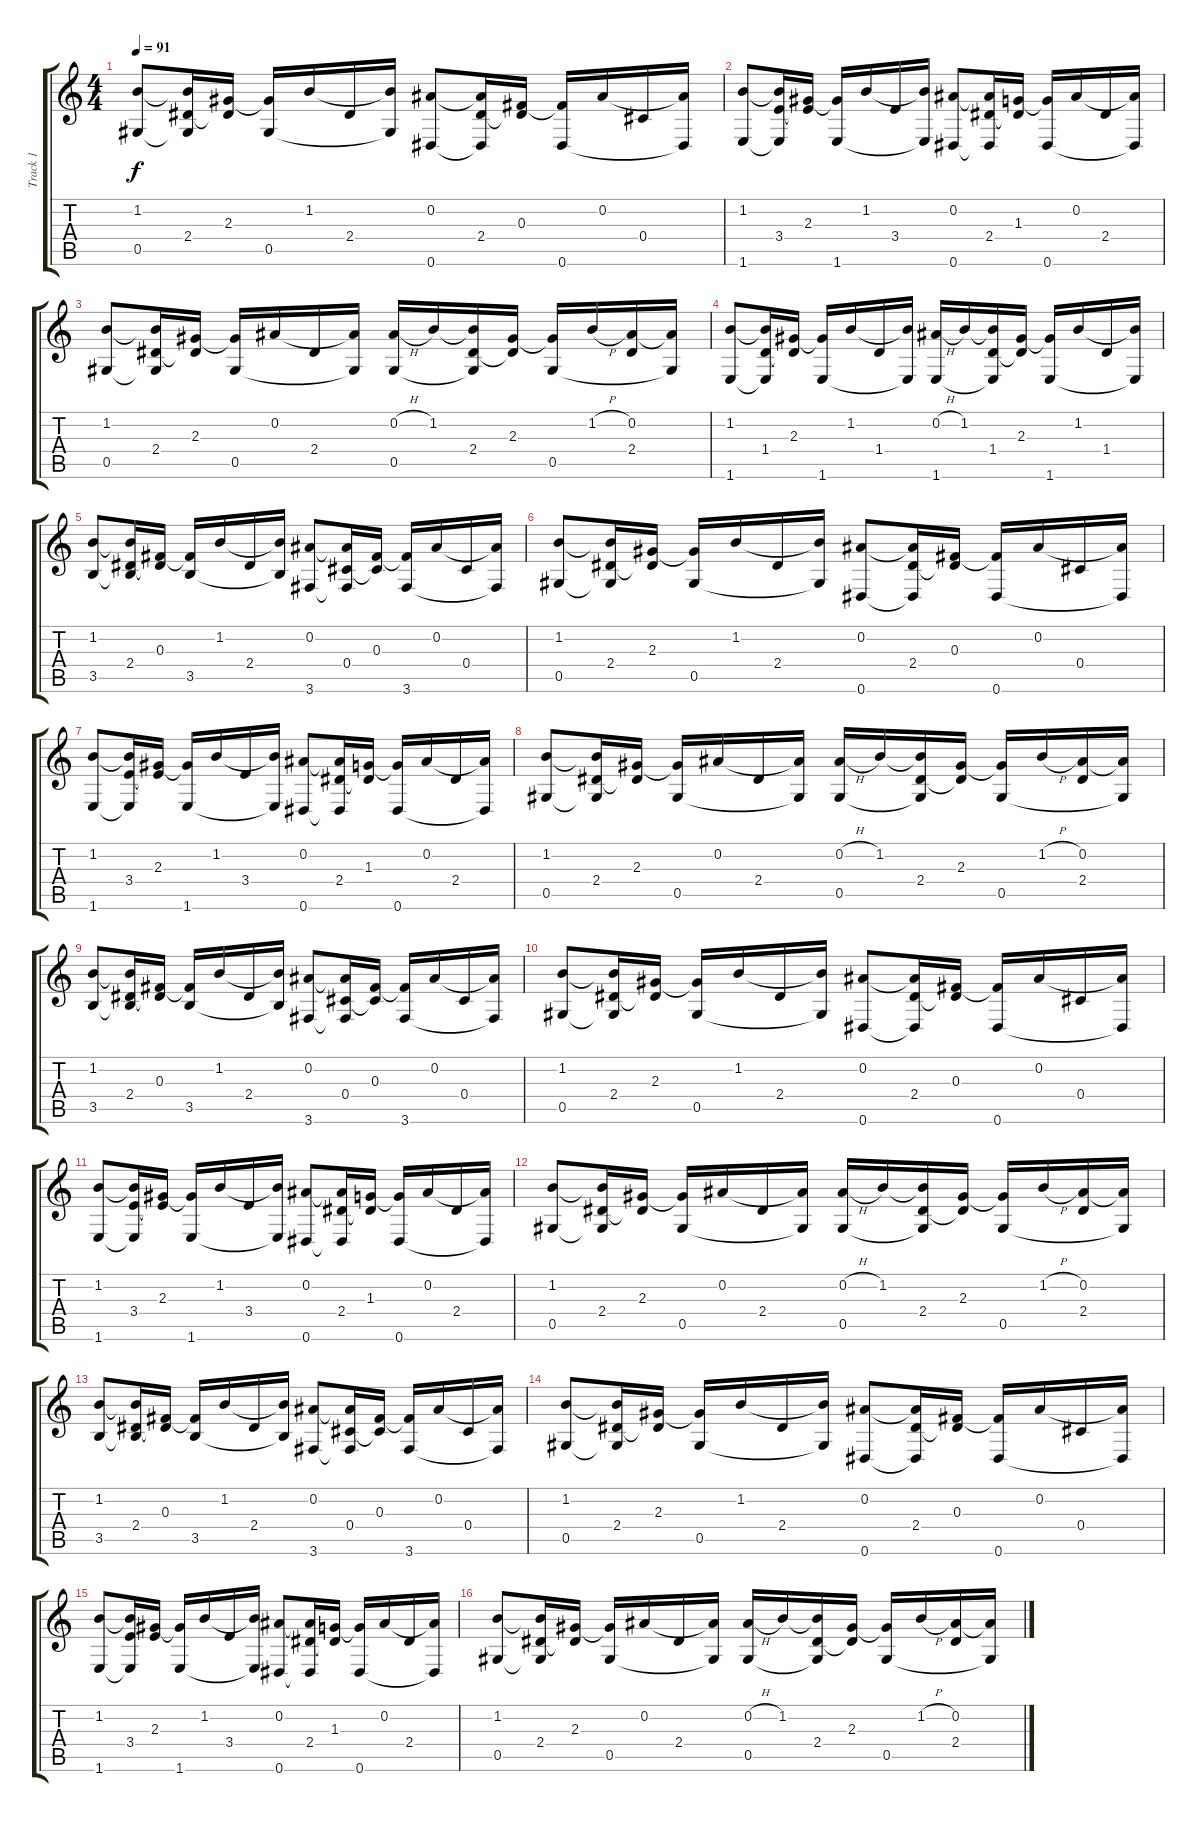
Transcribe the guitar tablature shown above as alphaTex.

\track ("Track 1" "Track 1") {instrument acousticguitarsteel}
\staff {score tabs}
\tuning (Eb4 Bb3 Gb3 Db3 Ab2 Eb2) {hide}
\ts (4 4)
\tempo 91
\clef g2
\ks c
(1.2 0.5).8{dy f} (1.2{t} 2.4 0.5{t}).16 (2.3 2.4{t}).16 (2.3{t} 0.5).16 1.2.16 2.4.16 (1.2{t} 0.5{t}).16 (0.2 0.6).8 (0.2{t} 2.4 0.6{t}).16 (0.3 2.4{t}).16 (0.3{t} 0.6).16 0.2.16 0.4.16 (0.2{t} 0.6{t}).16 |
(1.2 1.6).8 (1.2{t} 3.4 1.6{t}).16 (2.3 3.4{t}).16 (2.3{t} 1.6).16 1.2.16 3.4.16 (1.2{t} 1.6{t}).16 (0.2 0.6).8 (0.2{t} 2.4 0.6{t}).16 (1.3 2.4{t}).16 (1.3{t} 0.6).16 0.2.16 2.4.16 (0.2{t} 0.6{t}).16 |
(1.2 0.5).8 (1.2{t} 2.4 0.5{t}).16 (2.3 2.4{t}).16 (2.3{t} 0.5).16 0.2.16 2.4.16 (0.2{t} 0.5{t}).16 (0.2{h} 0.5).16 1.2.16 (1.2{t} 2.4 0.5{t}).16 (2.3 2.4{t}).16 (2.3{t} 0.5).16 1.2{h}.16 (0.2 2.4).16 (0.2{t} 0.5{t}).16 |
(1.2 1.6).8 (1.2{t} 1.4 1.6{t}).16 (2.3 1.4{t}).16 (2.3{t} 1.6).16 1.2.16 1.4.16 (1.2{t} 1.6{t}).16 (0.2{h} 1.6).16 1.2.16 (1.2{t} 1.4 1.6{t}).16 (2.3 1.4{t}).16 (2.3{t} 1.6).16 1.2.16 1.4.16 (1.2{t} 1.6{t}).16 |
(1.2 3.5).8 (1.2{t} 2.4 3.5{t}).16 (0.3 2.4{t}).16 (0.3{t} 3.5).16 1.2.16 2.4.16 (1.2{t} 3.5{t}).16 (0.2 3.6).8 (0.2{t} 0.4 3.6{t}).16 (0.3 0.4{t}).16 (0.3{t} 3.6).16 0.2.16 0.4.16 (0.2{t} 3.6{t}).16 |
(1.2 0.5).8 (1.2{t} 2.4 0.5{t}).16 (2.3 2.4{t}).16 (2.3{t} 0.5).16 1.2.16 2.4.16 (1.2{t} 0.5{t}).16 (0.2 0.6).8 (0.2{t} 2.4 0.6{t}).16 (0.3 2.4{t}).16 (0.3{t} 0.6).16 0.2.16 0.4.16 (0.2{t} 0.6{t}).16 |
(1.2 1.6).8 (1.2{t} 3.4 1.6{t}).16 (2.3 3.4{t}).16 (2.3{t} 1.6).16 1.2.16 3.4.16 (1.2{t} 1.6{t}).16 (0.2 0.6).8 (0.2{t} 2.4 0.6{t}).16 (1.3 2.4{t}).16 (1.3{t} 0.6).16 0.2.16 2.4.16 (0.2{t} 0.6{t}).16 |
(1.2 0.5).8 (1.2{t} 2.4 0.5{t}).16 (2.3 2.4{t}).16 (2.3{t} 0.5).16 0.2.16 2.4.16 (0.2{t} 0.5{t}).16 (0.2{h} 0.5).16 1.2.16 (1.2{t} 2.4 0.5{t}).16 (2.3 2.4{t}).16 (2.3{t} 0.5).16 1.2{h}.16 (0.2 2.4).16 (0.2{t} 0.5{t}).16 |
(1.2 3.5).8 (1.2{t} 2.4 3.5{t}).16 (0.3 2.4{t}).16 (0.3{t} 3.5).16 1.2.16 2.4.16 (1.2{t} 3.5{t}).16 (0.2 3.6).8 (0.2{t} 0.4 3.6{t}).16 (0.3 0.4{t}).16 (0.3{t} 3.6).16 0.2.16 0.4.16 (0.2{t} 3.6{t}).16 |
(1.2 0.5).8 (1.2{t} 2.4 0.5{t}).16 (2.3 2.4{t}).16 (2.3{t} 0.5).16 1.2.16 2.4.16 (1.2{t} 0.5{t}).16 (0.2 0.6).8 (0.2{t} 2.4 0.6{t}).16 (0.3 2.4{t}).16 (0.3{t} 0.6).16 0.2.16 0.4.16 (0.2{t} 0.6{t}).16 |
(1.2 1.6).8 (1.2{t} 3.4 1.6{t}).16 (2.3 3.4{t}).16 (2.3{t} 1.6).16 1.2.16 3.4.16 (1.2{t} 1.6{t}).16 (0.2 0.6).8 (0.2{t} 2.4 0.6{t}).16 (1.3 2.4{t}).16 (1.3{t} 0.6).16 0.2.16 2.4.16 (0.2{t} 0.6{t}).16 |
(1.2 0.5).8 (1.2{t} 2.4 0.5{t}).16 (2.3 2.4{t}).16 (2.3{t} 0.5).16 0.2.16 2.4.16 (0.2{t} 0.5{t}).16 (0.2{h} 0.5).16 1.2.16 (1.2{t} 2.4 0.5{t}).16 (2.3 2.4{t}).16 (2.3{t} 0.5).16 1.2{h}.16 (0.2 2.4).16 (0.2{t} 0.5{t}).16 |
(1.2 3.5).8 (1.2{t} 2.4 3.5{t}).16 (0.3 2.4{t}).16 (0.3{t} 3.5).16 1.2.16 2.4.16 (1.2{t} 3.5{t}).16 (0.2 3.6).8 (0.2{t} 0.4 3.6{t}).16 (0.3 0.4{t}).16 (0.3{t} 3.6).16 0.2.16 0.4.16 (0.2{t} 3.6{t}).16 |
(1.2 0.5).8 (1.2{t} 2.4 0.5{t}).16 (2.3 2.4{t}).16 (2.3{t} 0.5).16 1.2.16 2.4.16 (1.2{t} 0.5{t}).16 (0.2 0.6).8 (0.2{t} 2.4 0.6{t}).16 (0.3 2.4{t}).16 (0.3{t} 0.6).16 0.2.16 0.4.16 (0.2{t} 0.6{t}).16 |
(1.2 1.6).8 (1.2{t} 3.4 1.6{t}).16 (2.3 3.4{t}).16 (2.3{t} 1.6).16 1.2.16 3.4.16 (1.2{t} 1.6{t}).16 (0.2 0.6).8 (0.2{t} 2.4 0.6{t}).16 (1.3 2.4{t}).16 (1.3{t} 0.6).16 0.2.16 2.4.16 (0.2{t} 0.6{t}).16 |
(1.2 0.5).8 (1.2{t} 2.4 0.5{t}).16 (2.3 2.4{t}).16 (2.3{t} 0.5).16 0.2.16 2.4.16 (0.2{t} 0.5{t}).16 (0.2{h} 0.5).16 1.2.16 (1.2{t} 2.4 0.5{t}).16 (2.3 2.4{t}).16 (2.3{t} 0.5).16 1.2{h}.16 (0.2 2.4).16 (0.2{t} 0.5{t}).16
